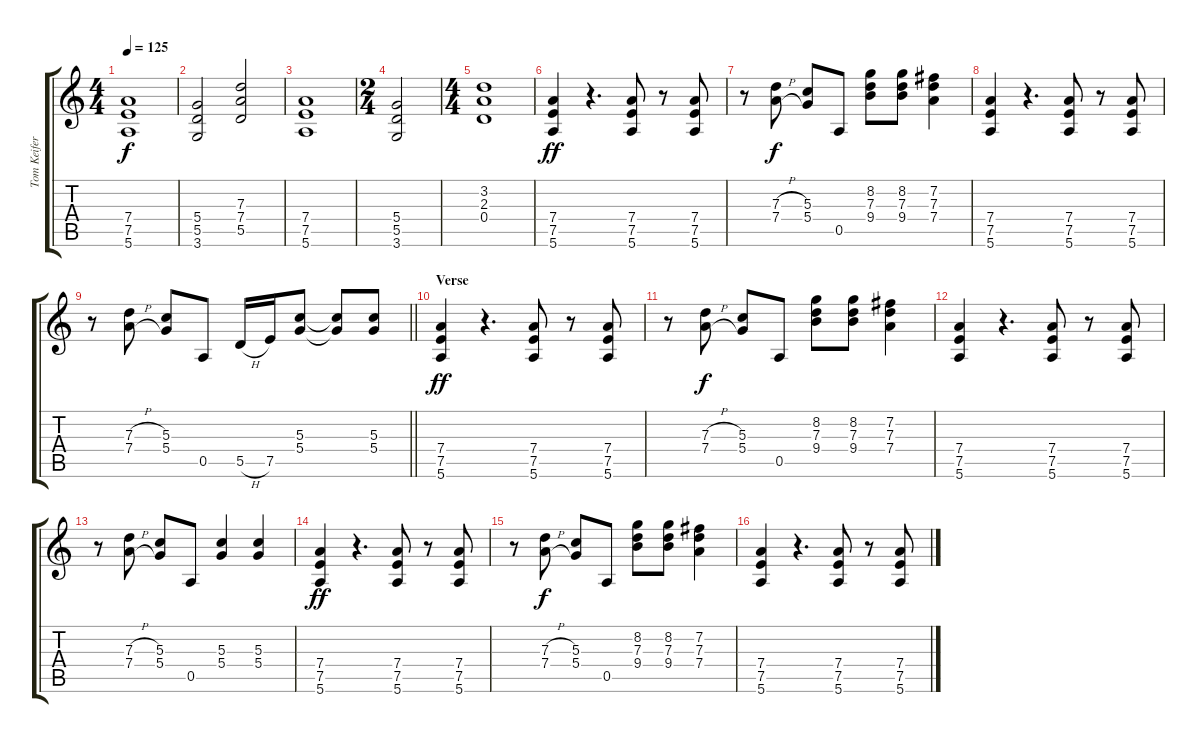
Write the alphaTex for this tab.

\track ("Tom Keifer -Rhytm Guitar " "Tom Keifer") {instrument distortionguitar}
\staff {score tabs}
\tuning (E4 B3 G3 D3 A2 E2) {hide}
\ts (4 4)
\tempo 125
\clef g2
\ks c
(7.4 7.5 5.6).1{dy f} |
(5.4 5.5 3.6).2 (7.3 7.4 5.5).2 |
(7.4 7.5 5.6).1 |
\ts (2 4)
(5.4 5.5 3.6).2 |
\ts (4 4)
(3.2 2.3 0.4).1 |
(7.4 7.5 5.6).4{dy ff} r.4{d} (7.4 7.5 5.6).8 r.8 (7.4 7.5 5.6).8 |
r.8 (7.3{h} 7.4{h}).8{dy f} (5.3 5.4).8 0.5.8 (8.2 7.3 9.4).8 (8.2 7.3 9.4).8 (7.2 7.3 7.4).4 |
(7.4 7.5 5.6).4 r.4{d} (7.4 7.5 5.6).8 r.8 (7.4 7.5 5.6).8 |
\barLineRight lightlight
r.8 (7.3{h} 7.4{h}).8 (5.3 5.4).8 0.5.8 5.5{h}.16 7.5.16 (5.3 5.4).8 (5.3{t} 5.4{t}).8 (5.3 5.4).8 |
\section ("" "Verse")
(7.4 7.5 5.6).4{dy ff} r.4{d} (7.4 7.5 5.6).8 r.8 (7.4 7.5 5.6).8 |
r.8 (7.3{h} 7.4{h}).8{dy f} (5.3 5.4).8 0.5.8 (8.2 7.3 9.4).8 (8.2 7.3 9.4).8 (7.2 7.3 7.4).4 |
(7.4 7.5 5.6).4 r.4{d} (7.4 7.5 5.6).8 r.8 (7.4 7.5 5.6).8 |
r.8 (7.3{h} 7.4{h}).8 (5.3 5.4).8 0.5.8 (5.3 5.4).4 (5.3 5.4).4 |
(7.4 7.5 5.6).4{dy ff} r.4{d} (7.4 7.5 5.6).8 r.8 (7.4 7.5 5.6).8 |
r.8 (7.3{h} 7.4{h}).8{dy f} (5.3 5.4).8 0.5.8 (8.2 7.3 9.4).8 (8.2 7.3 9.4).8 (7.2 7.3 7.4).4 |
(7.4 7.5 5.6).4 r.4{d} (7.4 7.5 5.6).8 r.8 (7.4 7.5 5.6).8
